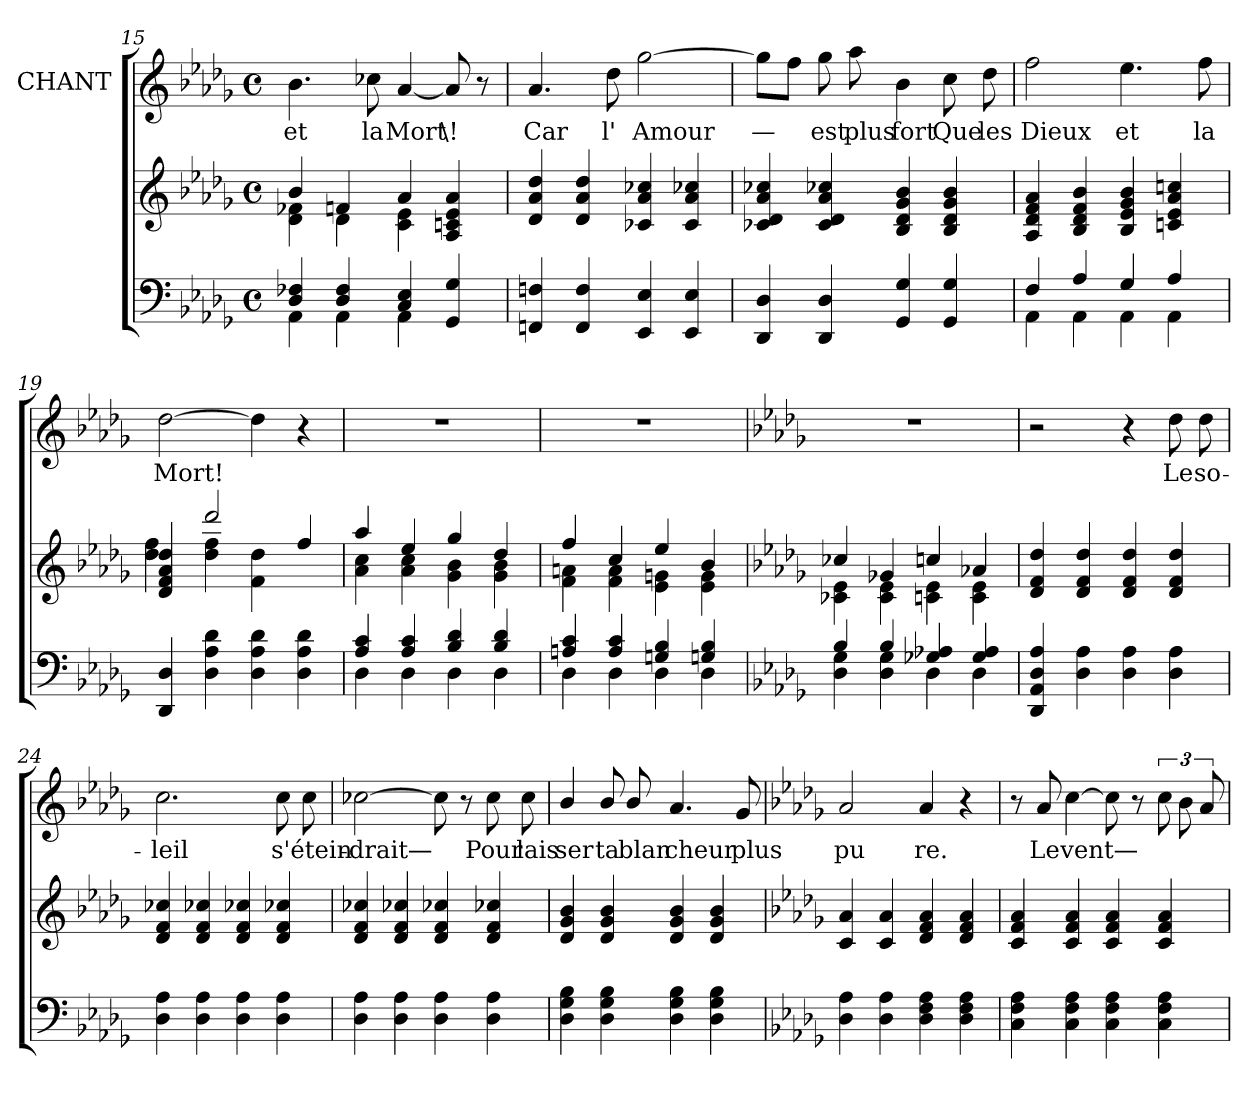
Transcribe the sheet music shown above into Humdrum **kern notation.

**kern	**kern	**kern	**text
*part3	*part2	*part1	*part1
*staff3	*staff2	*staff1	*staff1
*	*	*I"CHANT	*
*clefF4	*clefG2	*clefG2	*
*k[b-e-a-d-g-]	*k[b-e-a-d-g-]	*k[b-e-a-d-g-]	*
*M4/4	*M4/4	*M4/4	*
*met(c)	*met(c)	*met(c)	*
=15	=15	=15	=15
*^	*^	*	*
4D-i/ 4F-Xi/	4AA-j\	4b-Z/	4d-V\ 4f-XV\	4.b-Z\	et
4F-i/ 4D-i/	4AA-j\	4fZ/	4d-V\	.	.
.	.	.	.	8cc-XZ\	la
4E-i/ 4Ci/	4AA-j\	4a-Z/	4cV\ 4e-V\	[4a-Z/	Mort
4G-i/ 4GG-i/	4ryy	4a-Z/ 4e-Z/ 4cnZ/ 4A-Z/	4ryy	8a-Z/]	\!
.	.	.	.	8r	.
*v	*v	*	*	*	*
*	*v	*v	*	*
=16	=16	=16	=16
4Fni/ 4FFni/	4dd-Z/ 4a-Z/ 4d-Z/	4.a-Z/	Car
4Fi/ 4FFi/	4dd-Z/ 4a-Z/ 4d-Z/	.	.
.	.	8dd-Z\	l'
4E-i/ 4EE-i/	4cc-XZ/ 4a-Z/ 4c-XZ/	[2gg-Z\	Amour
4E-i/ 4EE-i/	4cc-XZ/ 4a-Z/ 4c-Z/	.	.
!!LO:PB:g=z
=17	=17	=17	=17
4D-i/ 4DD-i/	4cc-XZ/ 4a-Z/ 4d-Z/ 4c-XZ/	8gg-Z\L]	—
.	.	8ffZ\J	.
4D-i/ 4DD-i/	4cc-XZ/ 4a-Z/ 4d-Z/ 4c-Z/	8gg-Z\	est
.	.	8aa-Z\	plus
4G-i/ 4GG-i/	4b-Z/ 4g-Z/ 4d-Z/ 4B-Z/	4b-Z\	fort
4G-i/ 4GG-i/	4b-Z/ 4g-Z/ 4d-Z/ 4B-Z/	8ccZ\	Que
.	.	8dd-Z\	les
=18	=18	=18	=18
*^	*	*	*
4Fi/	4AA-V\	4a-Z/ 4fZ/ 4d-Z/ 4A-Z/	2ffZ\	Dieux
4A-i/	4AA-V\	4b-Z/ 4fZ/ 4d-Z/ 4B-Z/	.	.
4G-i/	4AA-V\	4b-Z/ 4g-Z/ 4e-Z/ 4B-Z/	4.ee-Z\	et
4A-i/	4AA-V\	4cnZ/ 4e-Z/ 4ccnZ/ 4a-Z/	.	.
.	.	.	8ffZ\	la
*v	*v	*	*	*
=19	=19	=19	=19
*	*^	*	*
4D-i/ 4DD-i/	4dd-Z/ 4a-Z/ 4fZ/ 4d-Z/	4dd-V\ 4ffV\	[2dd-Z\	Mort!
4D-i\ 4A-i\ 4d-i\	2ddd-Z/	4dd-V\ 4ffV\	.	.
4D-i\ 4A-i\ 4d-i\	.	4fV\ 4dd-V\	4dd-Z\]	.
4D-i\ 4A-i\ 4d-i\	4ffZ/	4ryy	4r	.
=20	=20	=20	=20	=20
*^	*	*	*	*
4ci/ 4A-i/	4D-j\	4aa-Z/	4a-V\ 4ccV\	1r	.
4ci/ 4A-i/	4D-j\	4ee-Z/	4a-V\ 4ccV\	.	.
4d-i/ 4B-i/	4D-j\	4gg-Z/	4g-V\ 4b-V\	.	.
4B-i/ 4d-i/	4D-j\	4dd-Z/	4b-V\ 4g-V\	.	.
=21	=21	=21	=21	=21	=21
4ci/ 4Ani/	4D-j\	4ffZ/	4fV\ 4anV\	1r	.
4ci/ 4Ai/	4D-j\	4ccZ/	4fV\ 4aV\	.	.
4Gni/ 4B-i/	4D-j\	4ee-Z/	4e-V\ 4gnV\	.	.
4B-i/ 4Gni/	4D-j\	4b-Z/	4e-V\ 4gV\	.	.
!!LO:LB:g=z
=22	=22	=22	=22	=22	=22
*k[b-e-a-d-g-]	*	*k[b-e-a-d-g-]	*	*k[b-e-a-d-g-]	*
4B-i/	4G-j\ 4D-j\	4cc-XZ/	4e-V\ 4c-XV\	1r	.
4B-i/	4G-j\ 4D-j\	4g-XZ/	4e-V\ 4c-V\	.	.
4A-Xi/ 4G-Xi/	4D-j\	4ccnZ/	4e-V\ 4cnV\	.	.
4A-i/ 4G-i/	4D-j\	4a-XZ/	4cV\ 4e-V\	.	.
*v	*v	*	*	*	*
*	*v	*v	*	*
=23	=23	=23	=23
4A-i/ 4D-i/ 4AA-i/ 4DD-i/	4dd-Z/ 4fZ/ 4d-Z/	2r	.
4D-i\ 4A-i\	4dd-Z/ 4fZ/ 4d-Z/	.	.
4D-i\ 4A-i\	4d-Z/ 4dd-Z/ 4fZ/	4r	.
4D-i\ 4A-i\	4dd-Z/ 4fZ/ 4d-Z/	8dd-Z\	Le
.	.	8dd-Z\	so-
=24	=24	=24	=24
4D-i\ 4A-i\	4cc-XZ/ 4fZ/ 4d-Z/	2.ccZ\	leil
4D-i\ 4A-i\	4cc-XZ/ 4fZ/ 4d-Z/	.	.
4D-i\ 4A-i\	4d-Z/ 4cc-XZ/ 4fZ/	.	.
4D-i\ 4A-i\	4cc-XZ/ 4fZ/ 4d-Z/	8ccZ\	s'
.	.	8ccZ\	étein-
=25	=25	=25	=25
4D-i\ 4A-i\	4cc-XZ/ 4fZ/ 4d-Z/	[2cc-XZ\	drait—
4D-i\ 4A-i\	4cc-XZ/ 4fZ/ 4d-Z/	.	.
4D-i\ 4A-i\	4cc-XZ/ 4fZ/ 4d-Z/	8cc-Z\]	.
.	.	8r	.
4D-i\ 4A-i\	4cc-XZ/ 4fZ/ 4d-Z/	8cc-Z\	Pour
.	.	8cc-Z\	lais
=26	=26	=26	=26
4D-i\ 4G-i\ 4B-i\	4b-Z/ 4g-Z/ 4d-Z/	4b-Z/	ser
4D-i\ 4G-i\ 4B-i\	4b-Z/ 4g-Z/ 4d-Z/	8b-Z/	ta
.	.	8b-Z/	blan
4D-i\ 4G-i\ 4B-i\	4b-Z/ 4g-Z/ 4d-Z/	4.a-Z/	cheur
4D-i\ 4G-i\ 4B-i\	4b-Z/ 4g-Z/ 4d-Z/	.	.
.	.	8g-Z/	plus
!!LO:LB:g=z
=27	=27	=27	=27
*k[b-e-a-d-g-]	*k[b-e-a-d-g-]	*k[b-e-a-d-g-]	*
4A-i\ 4D-i\	4a-Z/ 4cZ/	2a-Z/	pu
4D-i\ 4A-i\	4a-Z/ 4cZ/	.	.
4D-i\ 4A-i\ 4Fi\	4a-Z/ 4fZ/ 4d-Z/	4a-Z/	re.
4D-i\ 4Fi\ 4A-i\	4d-Z/ 4fZ/ 4a-Z/	4r	.
=28	=28	=28	=28
4Ci\ 4Fi\ 4A-i\	4a-Z/ 4fZ/ 4cZ/	8r	.
.	.	8a-Z/	Le
4Ci\ 4Fi\ 4A-i\	4a-Z/ 4fZ/ 4cZ/	[4ccZ\	vent—
4Ci\ 4Fi\ 4A-i\	4a-Z/ 4fZ/ 4cZ/	8ccZ\]	.
.	.	8r	.
4Ci\ 4Fi\ 4A-i\	4a-Z/ 4fZ/ 4cZ/	12ccZ\	.
.	.	12b-Z\	.
.	.	12a-Z/	.
=	=	=	=
*-	*-	*-	*-
